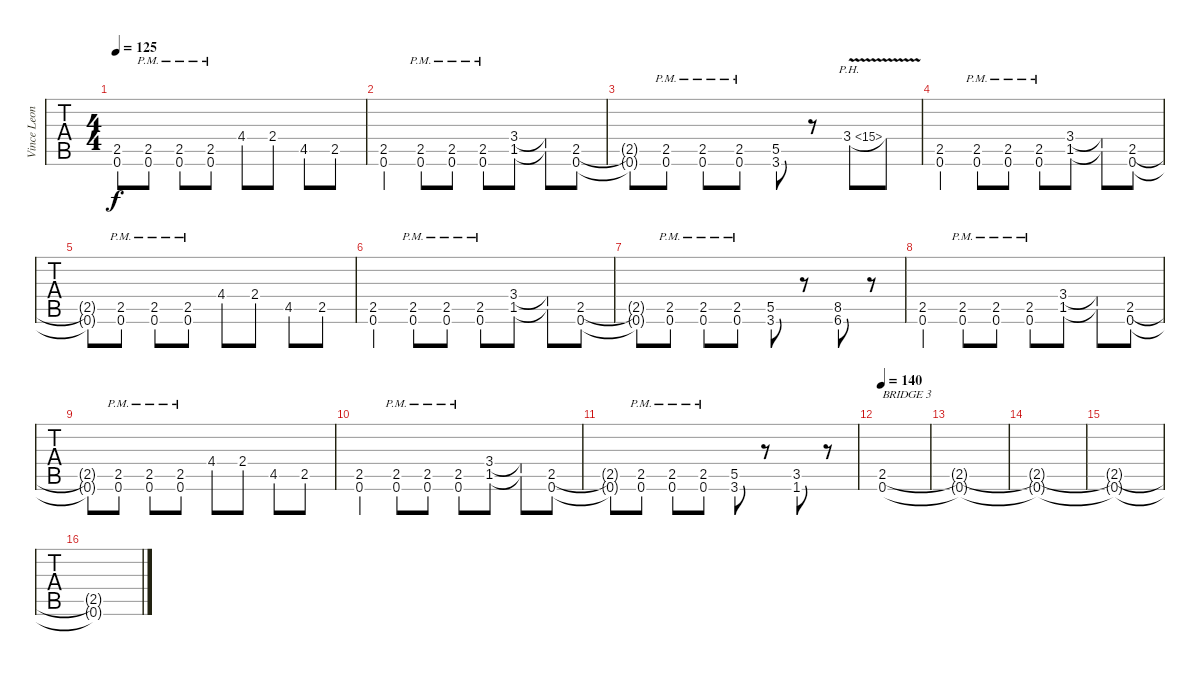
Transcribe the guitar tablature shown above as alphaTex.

\track ("Vince Leonardo" "Vince Leon") {instrument distortionguitar}
\staff {tabs}
\tuning (E4 B3 G3 D3 A2 E2) {hide}
\ts (4 4)
\tempo 125
\clef g2
\ks c
(2.5{t} 0.6{t}).8{dy f} (2.5{pm} 0.6{pm}).8 (2.5{pm} 0.6{pm}).8 (2.5{pm} 0.6{pm}).8 4.4.8 2.4.8 4.5.8 2.5.8 |
(2.5 0.6).4 (2.5{pm} 0.6{pm}).8 (2.5{pm} 0.6{pm}).8 (2.5{pm} 0.6{pm}).8 (3.4 1.5).8 (3.4{t} 1.5{t}).8 (2.5 0.6).8 |
(2.5{t} 0.6{t}).8 (2.5{pm} 0.6{pm}).8 (2.5{pm} 0.6{pm}).8 (2.5{pm} 0.6{pm}).8 (5.5 3.6).8 r.8 3.4{ph 12 v}.8 3.4{t}.8 |
(2.5 0.6).4 (2.5{pm} 0.6{pm}).8 (2.5{pm} 0.6{pm}).8 (2.5{pm} 0.6{pm}).8 (3.4 1.5).8 (3.4{t} 1.5{t}).8 (2.5 0.6).8 |
(2.5{t} 0.6{t}).8 (2.5{pm} 0.6{pm}).8 (2.5{pm} 0.6{pm}).8 (2.5{pm} 0.6{pm}).8 4.4.8 2.4.8 4.5.8 2.5.8 |
(2.5 0.6).4 (2.5{pm} 0.6{pm}).8 (2.5{pm} 0.6{pm}).8 (2.5{pm} 0.6{pm}).8 (3.4 1.5).8 (3.4{t} 1.5{t}).8 (2.5 0.6).8 |
(2.5{t} 0.6{t}).8 (2.5{pm} 0.6{pm}).8 (2.5{pm} 0.6{pm}).8 (2.5{pm} 0.6{pm}).8 (5.5 3.6).8 r.8 (8.5 6.6).8 r.8 |
(2.5 0.6).4 (2.5{pm} 0.6{pm}).8 (2.5{pm} 0.6{pm}).8 (2.5{pm} 0.6{pm}).8 (3.4 1.5).8 (3.4{t} 1.5{t}).8 (2.5 0.6).8 |
(2.5{t} 0.6{t}).8 (2.5{pm} 0.6{pm}).8 (2.5{pm} 0.6{pm}).8 (2.5{pm} 0.6{pm}).8 4.4.8 2.4.8 4.5.8 2.5.8 |
(2.5 0.6).4 (2.5{pm} 0.6{pm}).8 (2.5{pm} 0.6{pm}).8 (2.5{pm} 0.6{pm}).8 (3.4 1.5).8 (3.4{t} 1.5{t}).8 (2.5 0.6).8 |
(2.5{t} 0.6{t}).8 (2.5{pm} 0.6{pm}).8 (2.5{pm} 0.6{pm}).8 (2.5{pm} 0.6{pm}).8 (5.5 3.6).8 r.8 (3.5 1.6).8 r.8 |
\tempo 140
(2.5 0.6).1{txt "BRIDGE 3"} |
(2.5{t} 0.6{t}).1 |
(2.5{t} 0.6{t}).1 |
(2.5{t} 0.6{t}).1 |
(2.5{t} 0.6{t}).1
